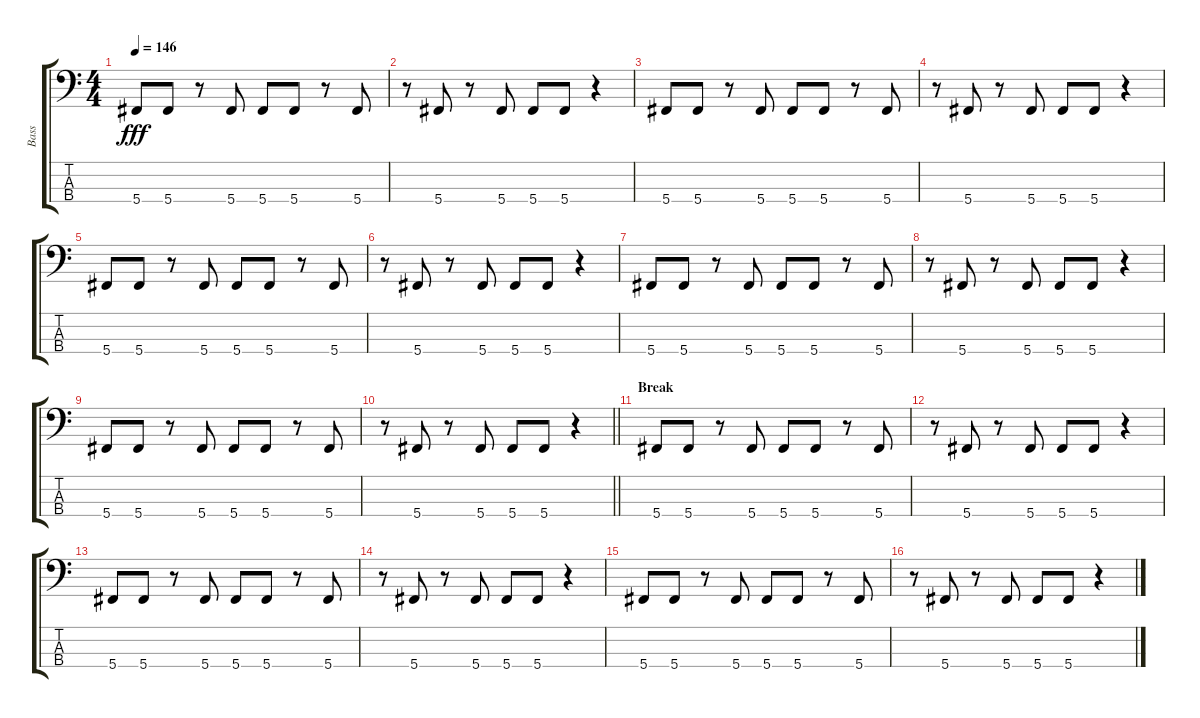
\track ("Bass" "Bass") {instrument electricbassfinger}
\staff {score tabs}
\tuning (Gb2 Db2 Ab1 Db1) {hide}
\ts (4 4)
\tempo 146
\clef f4
\ks c
5.4.8{dy fff} 5.4.8 r.8 5.4.8 5.4.8 5.4.8 r.8 5.4.8 |
r.8 5.4.8 r.8 5.4.8 5.4.8 5.4.8 r.4 |
5.4.8 5.4.8 r.8 5.4.8 5.4.8 5.4.8 r.8 5.4.8 |
r.8 5.4.8 r.8 5.4.8 5.4.8 5.4.8 r.4 |
5.4.8 5.4.8 r.8 5.4.8 5.4.8 5.4.8 r.8 5.4.8 |
r.8 5.4.8 r.8 5.4.8 5.4.8 5.4.8 r.4 |
5.4.8 5.4.8 r.8 5.4.8 5.4.8 5.4.8 r.8 5.4.8 |
r.8 5.4.8 r.8 5.4.8 5.4.8 5.4.8 r.4 |
5.4.8 5.4.8 r.8 5.4.8 5.4.8 5.4.8 r.8 5.4.8 |
\barLineRight lightlight
r.8 5.4.8 r.8 5.4.8 5.4.8 5.4.8 r.4 |
\section ("" "Break")
5.4.8{volume 8} 5.4.8 r.8 5.4.8 5.4.8 5.4.8 r.8 5.4.8 |
r.8 5.4.8 r.8 5.4.8 5.4.8 5.4.8 r.4 |
5.4.8 5.4.8 r.8 5.4.8 5.4.8 5.4.8 r.8 5.4.8 |
r.8 5.4.8 r.8 5.4.8 5.4.8 5.4.8 r.4 |
5.4.8 5.4.8 r.8 5.4.8 5.4.8 5.4.8 r.8 5.4.8 |
r.8 5.4.8 r.8 5.4.8 5.4.8 5.4.8 r.4
